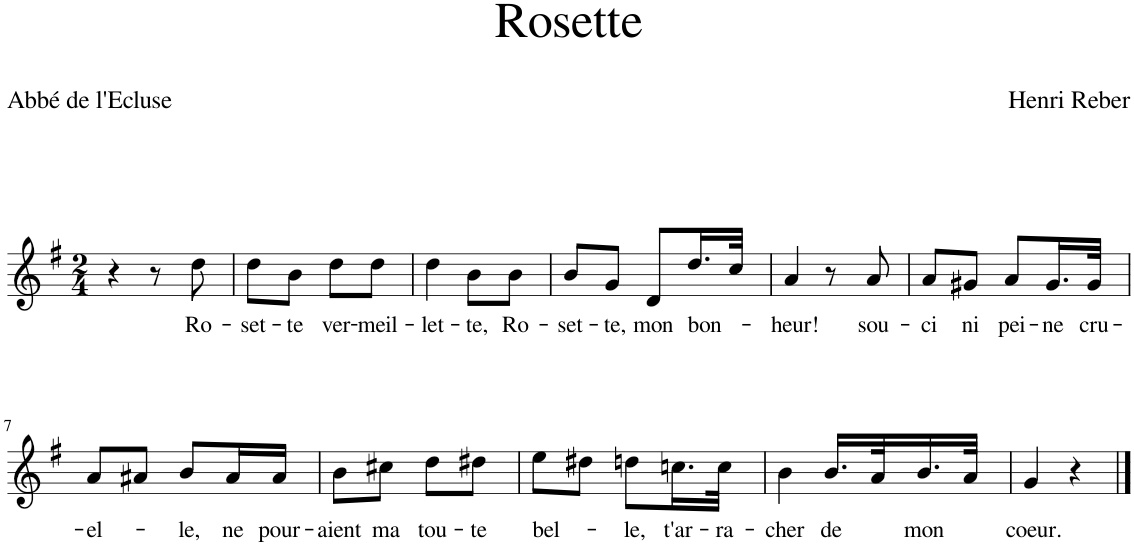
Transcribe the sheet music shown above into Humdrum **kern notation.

**kern	**text
*part1	*part1
*staff1	*staff1
*I"Piano	*
*I'Pno	*
*clefG2	*
*k[f#]	*
*M2/4	*
=1	=1
4r	.
8r	.
!	!LO:LY:b
8dd\	Ro-
=2	=2
!	!LO:LY:b
8dd\L	-set-
!	!LO:LY:b
8b\J	-te
!	!LO:LY:b
8dd\L	ver-
!	!LO:LY:b
8dd\J	-meil-
=3	=3
!	!LO:LY:b
4dd\	-let-
!	!LO:LY:b
8b\L	-te,
!	!LO:LY:b
8b\J	Ro-
=4	=4
!	!LO:LY:b
8b/L	-set-
!	!LO:LY:b
8g/J	-te,
!	!LO:LY:b
8d/L	mon
!	!LO:LY:b
16.dd/L	bon-
32cc/JJk	.
=5	=5
!	!LO:LY:b
4a/	-heur!
8r	.
!	!LO:LY:b
8a/	sou-
=6	=6
!	!LO:LY:b
8a/L	-ci
!	!LO:LY:b
8g#X/J	ni
!	!LO:LY:b
8a/L	pei-
!	!LO:LY:b
16.g#/L	-ne
!	!LO:LY:b
32g#/JJk	cru-
!!LO:LB:g=z
=7	=7
!	!LO:LY:b
8a/L	-el-
8a#X/J	.
!	!LO:LY:b
8b/L	-le,
!	!LO:LY:b
16a#/L	ne
!	!LO:LY:b
16a#/JJ	pour-
=8	=8
!	!LO:LY:b
8b\L	-aient
!	!LO:LY:b
8cc#X\J	ma
!	!LO:LY:b
8dd\L	tou-
!	!LO:LY:b
8dd#X\J	-te
=9	=9
!	!LO:LY:b
8ee\L	bel-
8dd#X\J	.
!	!LO:LY:b
8ddn\L	-le,
!	!LO:LY:b
16.ccn\L	t'ar-
!	!LO:LY:b
32cc\JJk	-ra-
=10	=10
!	!LO:LY:b
4b\	-cher
!	!LO:LY:b
16.b/LL	de
32a/K	.
!	!LO:LY:b
16.b/	mon
32a/JJk	.
=11	=11
!	!LO:LY:b
4g/	coeur.
4r	.
==	==
*-	*-
